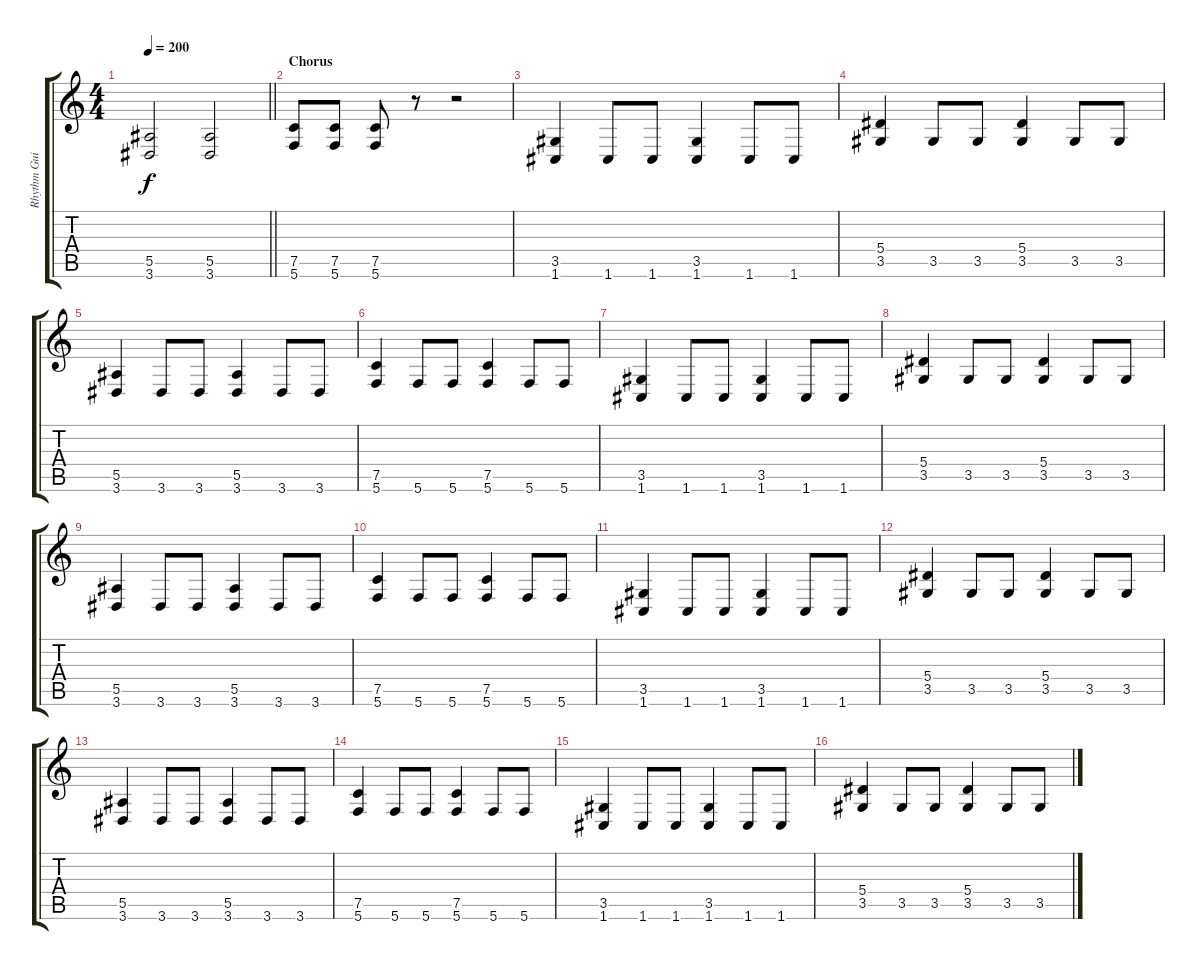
\track ("Rhythm Guitar" "Rhythm Gui") {instrument distortionguitar}
\staff {score tabs}
\tuning (C4 G3 Eb3 Bb2 F2 C2) {hide}
\ts (4 4)
\tempo 200
\clef g2
\barLineRight lightlight
\ks c
(5.5 3.6).2{dy f} (5.5 3.6).2 |
\section ("" "Chorus")
(7.5 5.6).8 (7.5 5.6).8 (7.5 5.6).8 r.8 r.2 |
(3.5 1.6).4 1.6.8 1.6.8 (3.5 1.6).4 1.6.8 1.6.8 |
(5.4 3.5).4 3.5.8 3.5.8 (5.4 3.5).4 3.5.8 3.5.8 |
(5.5 3.6).4 3.6.8 3.6.8 (5.5 3.6).4 3.6.8 3.6.8 |
(7.5 5.6).4 5.6.8 5.6.8 (7.5 5.6).4 5.6.8 5.6.8 |
(3.5 1.6).4 1.6.8 1.6.8 (3.5 1.6).4 1.6.8 1.6.8 |
(5.4 3.5).4 3.5.8 3.5.8 (5.4 3.5).4 3.5.8 3.5.8 |
(5.5 3.6).4 3.6.8 3.6.8 (5.5 3.6).4 3.6.8 3.6.8 |
(7.5 5.6).4 5.6.8 5.6.8 (7.5 5.6).4 5.6.8 5.6.8 |
(3.5 1.6).4 1.6.8 1.6.8 (3.5 1.6).4 1.6.8 1.6.8 |
(5.4 3.5).4 3.5.8 3.5.8 (5.4 3.5).4 3.5.8 3.5.8 |
(5.5 3.6).4 3.6.8 3.6.8 (5.5 3.6).4 3.6.8 3.6.8 |
(7.5 5.6).4 5.6.8 5.6.8 (7.5 5.6).4 5.6.8 5.6.8 |
(3.5 1.6).4 1.6.8 1.6.8 (3.5 1.6).4 1.6.8 1.6.8 |
(5.4 3.5).4 3.5.8 3.5.8 (5.4 3.5).4 3.5.8 3.5.8
